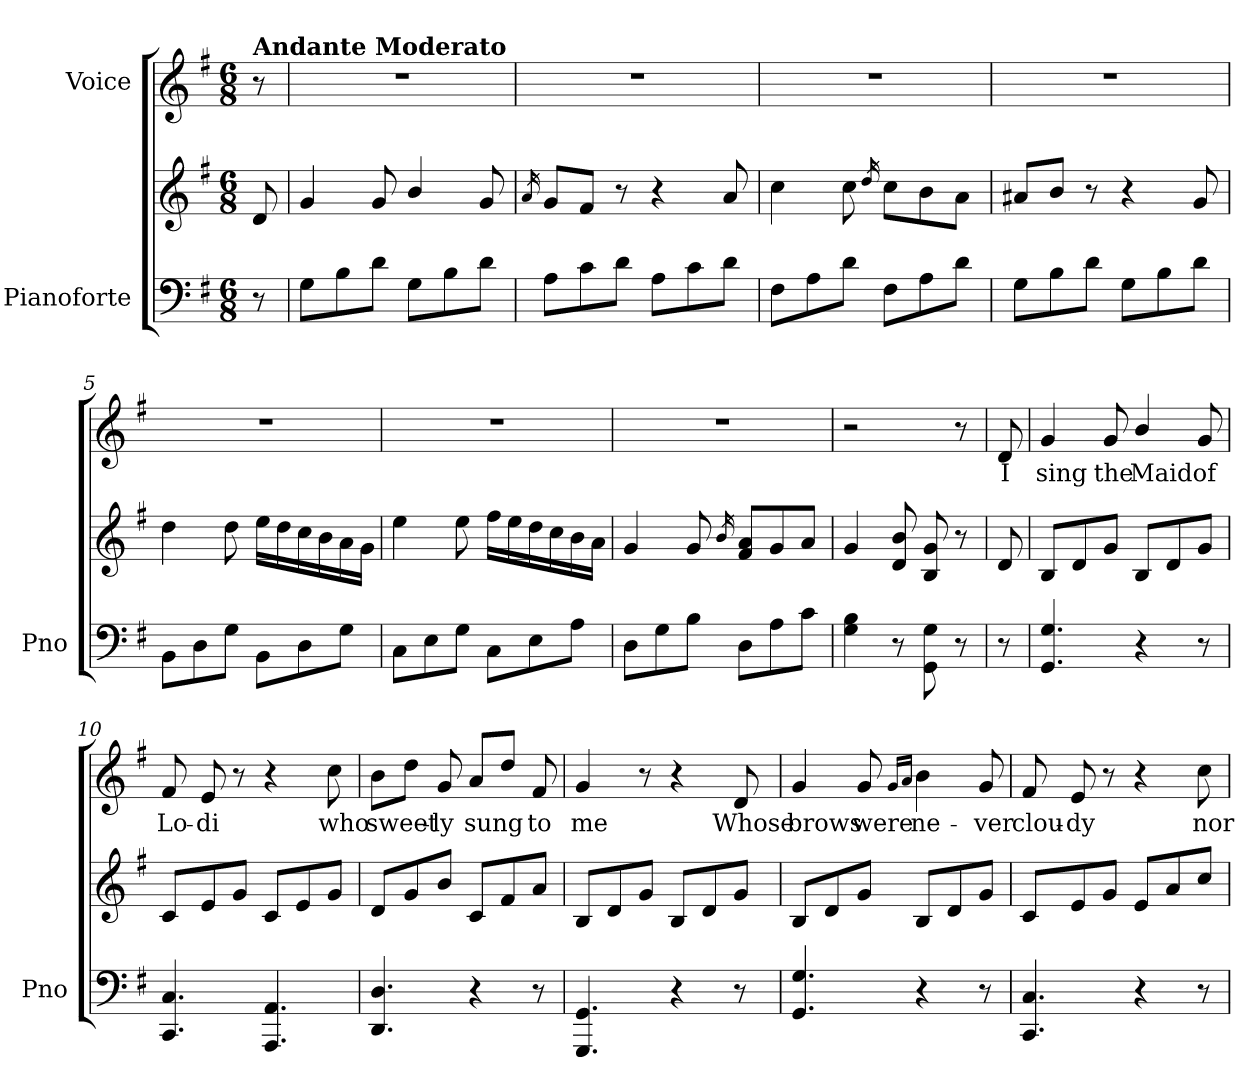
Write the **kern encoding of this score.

**kern	**kern	**kern	**text
*part2	*part2	*part1	*part1
*staff3	*staff2	*staff1	*staff1
*I"Pianoforte	*	*I"Voice	*
*I'Pno	*	*	*
*clefF4	*clefG2	*clefG2	*
*k[f#]	*k[f#]	*k[f#]	*
*M6/8	*M6/8	*M6/8	*
=	=	=	=
!	!	!LO:TX:a:B:t=Andante Moderato	!
8r	8d/	8r	.
=1	=1	=1	=1
8G\L	4g/	2.r	.
8B\	.	.	.
8d\J	8g/	.	.
8G\L	4b/	.	.
8B\	.	.	.
8d\J	8g/	.	.
=2	=2	=2	=2
.	16qa/	.	.
8A\L	8g/L	2.r	.
8c\	8f#/J	.	.
8d\J	8r	.	.
8A\L	4r	.	.
8c\	.	.	.
8d\J	8a/	.	.
=3	=3	=3	=3
8F#\L	4cc\	2.r	.
8A\	.	.	.
8d\J	8cc\	.	.
.	16qdd/	.	.
8F#\L	8cc\L	.	.
8A\	8b\	.	.
8d\J	8a\J	.	.
=4	=4	=4	=4
8G\L	8a#X/L	2.r	.
8B\	8b/J	.	.
8d\J	8r	.	.
8G\L	4r	.	.
8B\	.	.	.
8d\J	8g/	.	.
=5	=5	=5	=5
8BB\L	4dd\	2.r	.
8D\	.	.	.
8G\J	8dd\	.	.
8BB\L	16ee\LL	.	.
.	16dd\	.	.
8D\	16cc\	.	.
.	16b\	.	.
8G\J	16a\	.	.
.	16g\JJ	.	.
=6	=6	=6	=6
8C\L	4ee\	2.r	.
8E\	.	.	.
8G\J	8ee\	.	.
8C\L	16ff#\LL	.	.
.	16ee\	.	.
8E\	16dd\	.	.
.	16cc\	.	.
8A\J	16b\	.	.
.	16a\JJ	.	.
=7	=7	=7	=7
8D\L	4g/	2.r	.
8G\	.	.	.
8B\J	8g/	.	.
.	16qb/	.	.
8D\L	8f#/ 8a/L	.	.
8A\	8g/	.	.
8c\J	8a/J	.	.
=8	=8	=8	=8
4G\ 4B\	4g/	2r	.
8r	8d/ 8b/	.	.
8GG\ 8G\	8B/ 8g/	.	.
8r	8r	8r	.
=8X1	=8X1	=8X1	=8X1
8r	8d/	8d/	I
=9	=9	=9	=9
4.GG/ 4.G/	8B/L	4g/	sing
.	8d/	.	.
.	8g/J	8g/	the
4r	8B/L	4b/	Maid
.	8d/	.	.
8r	8g/J	8g/	of
=10	=10	=10	=10
4.CC/ 4.C/	8c/L	8f#/	Lo-
.	8e/	8e/	-di
.	8g/J	8r	.
4.AAA/ 4.AA/	8c/L	4r	.
.	8e/	.	.
.	8g/J	8cc\	who
=11	=11	=11	=11
4.DD/ 4.D/	8d/L	8b\L	sweet-
.	8g/	8dd\J	.
.	8b/J	8g/	-ly
4r	8c/L	8a/L	sung
.	8f#/	8dd/J	.
8r	8a/J	8f#/	to
=12	=12	=12	=12
4.GGG/ 4.GG/	8B/L	4g/	me
.	8d/	.	.
.	8g/J	8r	.
4r	8B/L	4r	.
.	8d/	.	.
8r	8g/J	8d/	Whose
=13	=13	=13	=13
4.GG/ 4.G/	8B/L	4g/	brows
.	8d/	.	.
.	8g/J	8g/	were
.	.	16qg/LL	.
.	.	16qa/JJ	.
4r	8B/L	4b\	ne-
.	8d/	.	.
8r	8g/J	8g/	-ver
=14	=14	=14	=14
4.CC/ 4.C/	8c/L	8f#/	clou-
.	8e/	8e/	-dy
.	8g/J	8r	.
4r	8e/L	4r	.
.	8a/	.	.
8r	8cc/J	8cc\	nor
=	=	=	=
*-	*-	*-	*-
